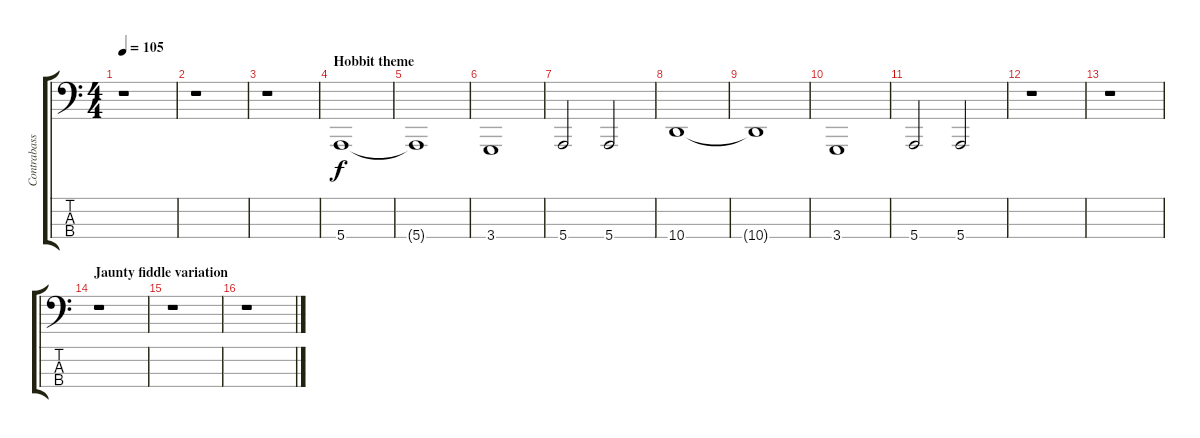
\track ("Contrabass" "Contrabass") {instrument stringensemble1}
\staff {score tabs}
\tuning (G2 D2 A1 E1) {hide}
\ts (4 4)
\tempo 105
\clef f4
\ks c
r.1{dy f instrument stringensemble1} |
r.1 |
r.1 |
\section ("" "Hobbit theme")
5.4.1 |
5.4{t}.1 |
3.4.1 |
5.4.2 5.4.2 |
10.4.1 |
10.4{t}.1 |
3.4.1 |
5.4.2 5.4.2 |
r.1 |
r.1 |
\section ("" "Jaunty fiddle variation")
r.1 |
r.1 |
r.1
